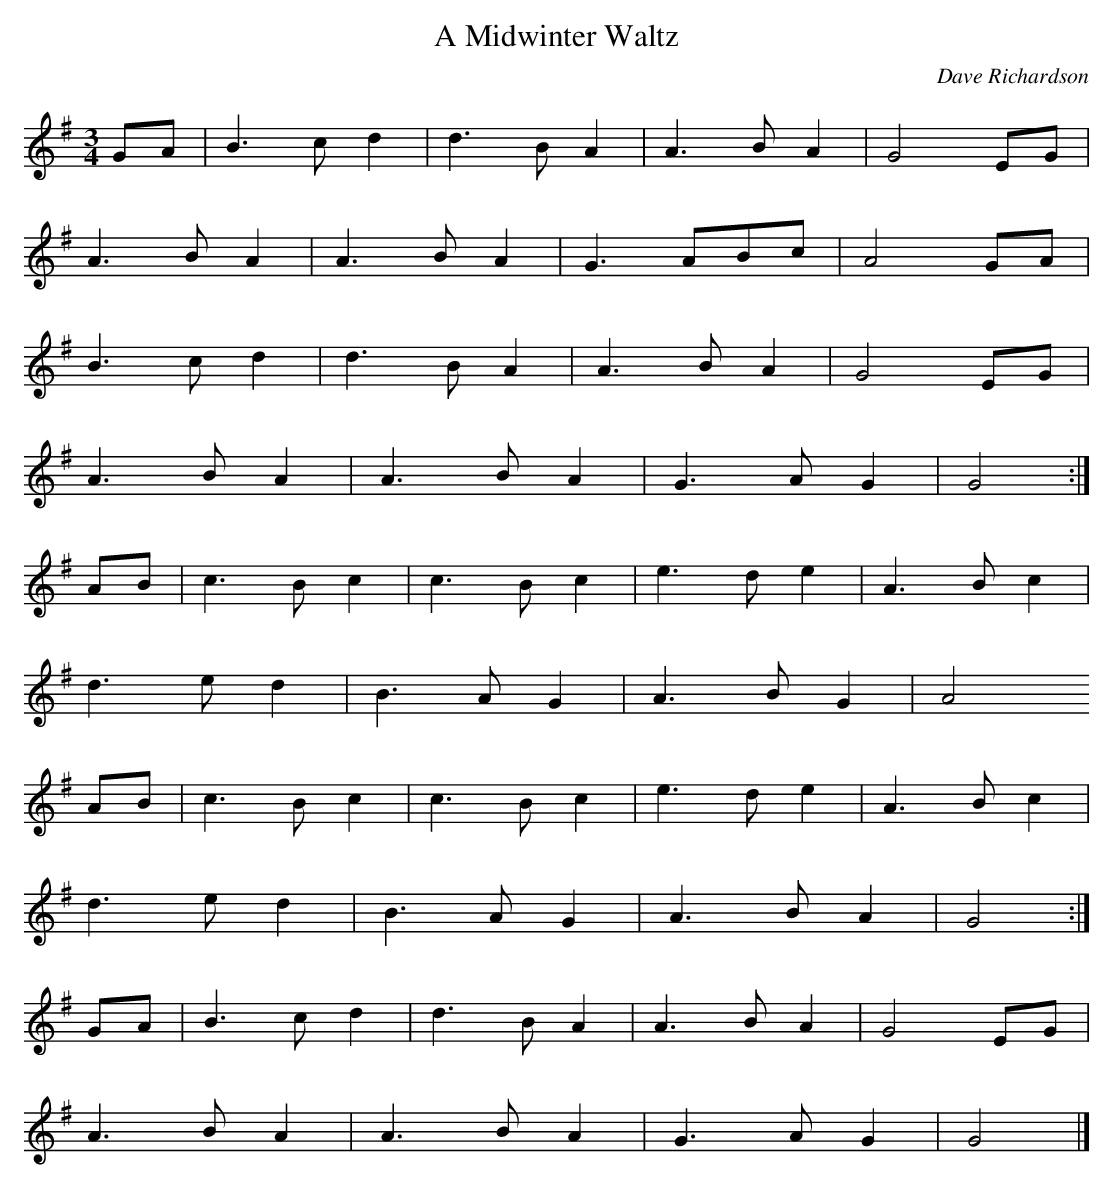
X:1
T:Midwinter Waltz, A
C:Dave Richardson
M:3/4
L:1/8
K:G
GA  | B3 c d2 | d3 B A2 | A3 B A2 | G4   EG |
      A3 B A2 | A3 B A2 | G3 ABc  | A4   GA |
      B3 c d2 | d3 B A2 | A3 B A2 | G4   EG |
      A3 B A2 | A3 B A2 | G3 A G2 | G4     :|
AB  | c3 B c2 | c3 B c2 | e3 d e2 | A3 B c2 |
      d3 e d2 | B3 A G2 | A3 B G2 | A4
1AB | c3 B c2 | c3 B c2 | e3 d e2 | A3 B c2 |
      d3 e d2 | B3 A G2 | A3 B A2 | G4     :|
2GA | B3 c d2 | d3 B A2 | A3 B A2 | G4   EG |
      A3 B A2 | A3 B A2 | G3 A G2 | G4     |]
